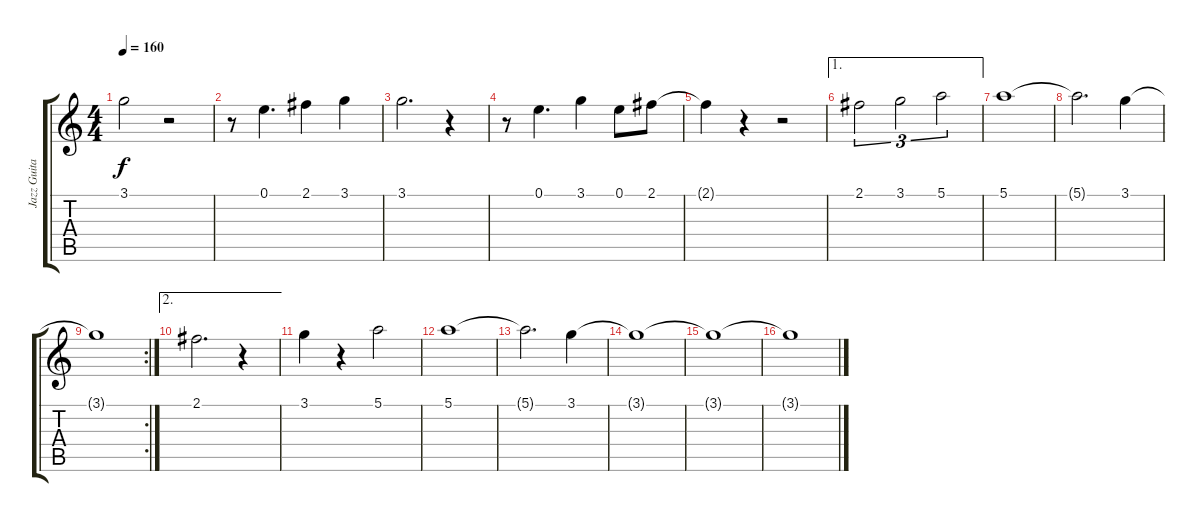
\track ("Jazz Guitar" "Jazz Guita") {instrument electricguitarjazz}
\staff {score tabs}
\tuning (E4 B3 G3 D3 A2 E2) {hide}
\ts (4 4)
\tempo 160
\clef g2
\ks c
3.1{t}.2{dy f} r.2 |
r.8 0.1.4{d} 2.1.4 3.1.4 |
3.1.2{d} r.4 |
r.8 0.1.4{d} 3.1.4 0.1.8 2.1.8 |
2.1{t}.4 r.4 r.2 |
\ae 1
2.1.2{tu (3 2)} 3.1.2{tu (3 2)} 5.1.2{tu (3 2)} |
5.1.1 |
5.1{t}.2{d} 3.1.4 |
\rc 2
3.1{t}.1 |
\ae 2
2.1.2{d} r.4 |
3.1.4 r.4 5.1.2 |
5.1.1 |
5.1{t}.2{d} 3.1.4 |
3.1{t}.1 |
3.1{t}.1 |
3.1{t}.1
